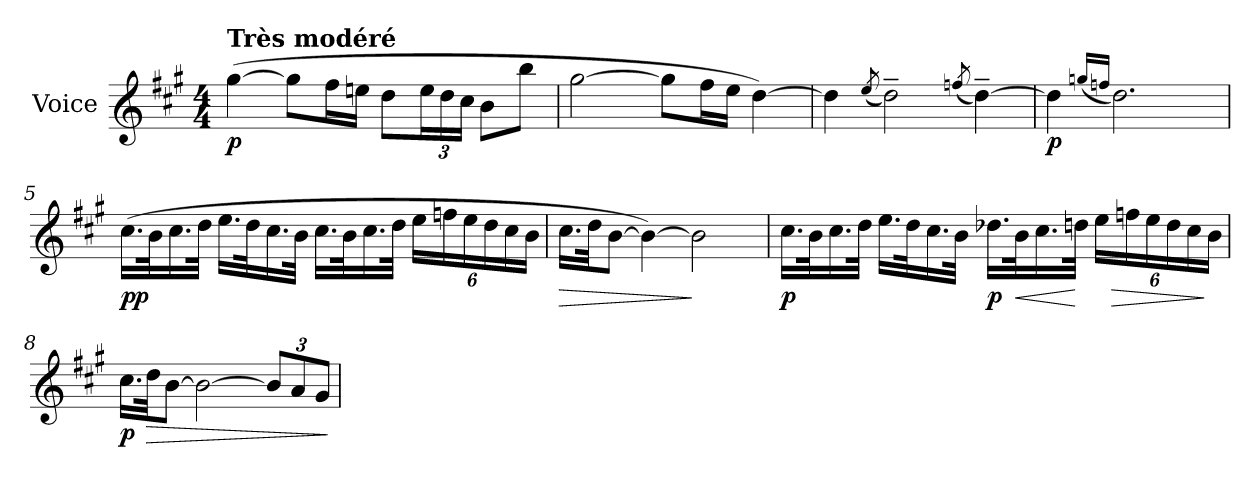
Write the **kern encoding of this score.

**kern	**dynam
*part1	*part1
*staff1	*staff1
*I"Voice	*
*clefG2	*
*k[f#c#g#]	*
*A:	*
*M4/4	*
=1	=1
!LO:TX:a:B:t=Très modéré	!
!	!LO:DY:b
(>[4gg#\	p
8gg#\L]	.
16ff#\L	.
16een\JJ	.
8dd\L	.
24ee\L	.
24dd\	.
24cc#\JJ	.
8b\L	.
8bb\J	.
=2	=2
[2gg#\	.
8gg#\L]	.
16ff#\L	.
16ee\JJ	.
[4dd\)	.
=3	=3
4dd\]	.
(<8qee/	.
2dd~>\)	.
(<8qffn/	.
[4dd~>\)	.
=4	=4
!	!LO:DY:b
4dd\]	p
(<16qggn/LL	.
16qffn/JJ	.
2.dd\)	.
!!LO:LB:g=z
=5	=5
!	!LO:DY:b
!	!LO:DY:n=1:b
(>16.cc#\LL	p p
32b\k	.
16.cc#\	.
32dd\JJk	.
16.ee\LL	.
32dd\k	.
16.cc#\	.
32b\JJk	.
16.cc#\LL	.
32b\k	.
16.cc#\	.
32dd\JJk	.
24ee\LL	.
24ffn\	.
24ee\	.
24dd\	.
24cc#\	.
24b\JJ	.
=6	=6
!	!LO:HP:b
16.cc#\LL	>
32dd\Jk	.
[8b\J	.
4b\_)	.
2b\]	]
!!LO:LB:g=z
=7	=7
!	!LO:DY:b
16.cc#\LL	p
32b\k	.
16.cc#\	.
32dd\JJk	.
16.ee\LL	.
32dd\k	.
16.cc#\	.
32b\JJk	.
!	!LO:DY:b
16.dd-Xi\LL	p
!	!LO:HP:b
32b\k	<
16.cc#j\	.
32dd\JJk	[
24ee\LL	.
!	!LO:HP:b
24ffn\	>
24ee\	.
24dd\	.
24cc#j\	.
24b\JJ	]
=8	=8
!	!LO:DY:b
16.cc#j\LL	p
!	!LO:HP:b
32dd\Jk	>
[8b\J	.
2b\_	.
12b/L]	.
12a/	.
12g#/J	.
.	]
=	=
*-	*-
